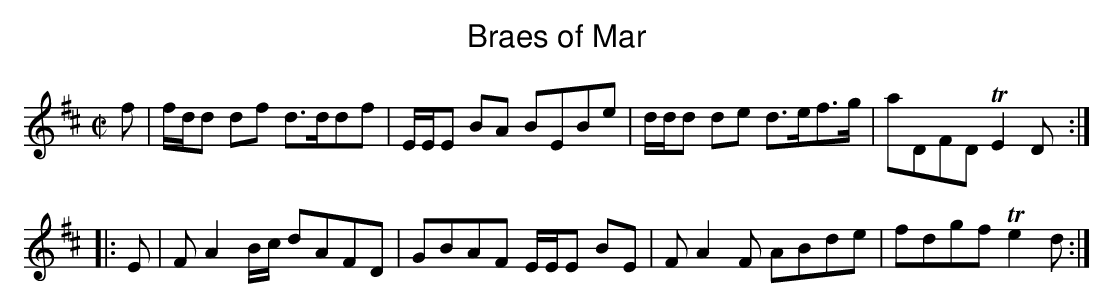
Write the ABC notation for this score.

X:1
T:Braes of Mar
M:C|
L:1/8
K:D
f|f/d/d df d>ddf|E/E/E BA BEBe|d/d/d de d>ef>g|aDFD TE2D:|
|:E|F A2 B/c/ dAFD|GBAF E/E/E BE|F A2 F ABde|fdgf Te2d:|]
